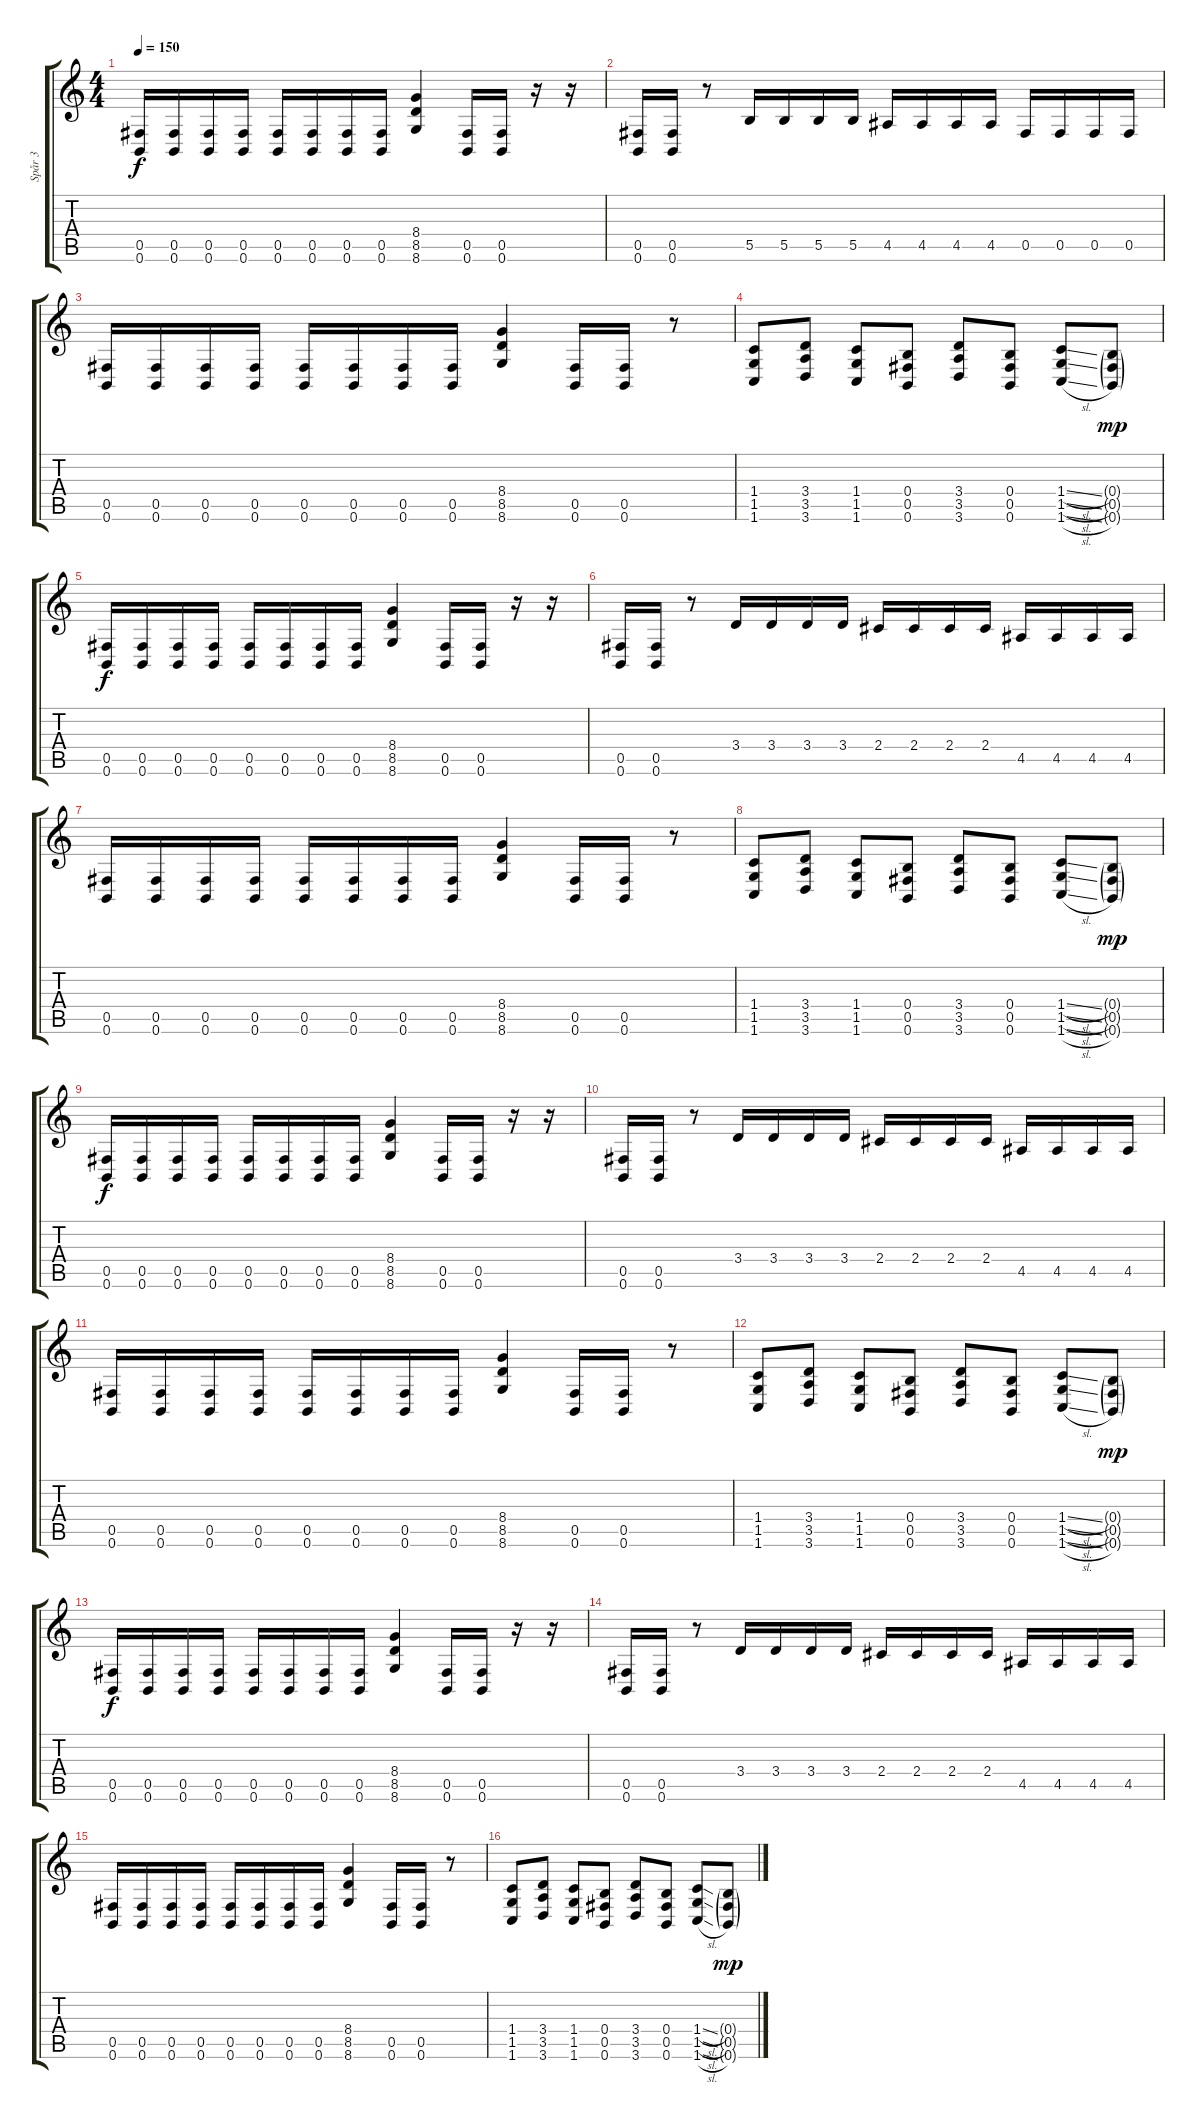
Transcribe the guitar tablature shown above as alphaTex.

\track ("Spår 3" "Spår 3") {instrument distortionguitar}
\staff {score tabs}
\tuning (Db4 Ab3 E3 B2 Gb2 B1) {hide}
\ts (4 4)
\tempo 150
\clef g2
\ks c
(0.5 0.6).16{dy f} (0.5 0.6).16 (0.5 0.6).16 (0.5 0.6).16 (0.5 0.6).16 (0.5 0.6).16 (0.5 0.6).16 (0.5 0.6).16 (8.4 8.5 8.6).4 (0.5 0.6).16 (0.5 0.6).16 r.16 r.16 |
(0.5 0.6).16 (0.5 0.6).16 r.8 5.5.16 5.5.16 5.5.16 5.5.16 4.5.16 4.5.16 4.5.16 4.5.16 0.5.16 0.5.16 0.5.16 0.5.16 |
(0.5 0.6).16 (0.5 0.6).16 (0.5 0.6).16 (0.5 0.6).16 (0.5 0.6).16 (0.5 0.6).16 (0.5 0.6).16 (0.5 0.6).16 (8.4 8.5 8.6).4 (0.5 0.6).16 (0.5 0.6).16 r.8 |
(1.4 1.5 1.6).8 (3.4 3.5 3.6).8 (1.4 1.5 1.6).8 (0.4 0.5 0.6).8 (3.4 3.5 3.6).8 (0.4 0.5 0.6).8 (1.4{sl} 1.5{sl} 1.6{sl}).8 (0.4{g} 0.5{g} 0.6{g}).8{dy mp} |
(0.5 0.6).16{dy f} (0.5 0.6).16 (0.5 0.6).16 (0.5 0.6).16 (0.5 0.6).16 (0.5 0.6).16 (0.5 0.6).16 (0.5 0.6).16 (8.4 8.5 8.6).4 (0.5 0.6).16 (0.5 0.6).16 r.16 r.16 |
(0.5 0.6).16 (0.5 0.6).16 r.8 3.4.16 3.4.16 3.4.16 3.4.16 2.4.16 2.4.16 2.4.16 2.4.16 4.5.16 4.5.16 4.5.16 4.5.16 |
(0.5 0.6).16 (0.5 0.6).16 (0.5 0.6).16 (0.5 0.6).16 (0.5 0.6).16 (0.5 0.6).16 (0.5 0.6).16 (0.5 0.6).16 (8.4 8.5 8.6).4 (0.5 0.6).16 (0.5 0.6).16 r.8 |
(1.4 1.5 1.6).8 (3.4 3.5 3.6).8 (1.4 1.5 1.6).8 (0.4 0.5 0.6).8 (3.4 3.5 3.6).8 (0.4 0.5 0.6).8 (1.4{sl} 1.5{sl} 1.6{sl}).8 (0.4{g} 0.5{g} 0.6{g}).8{dy mp} |
(0.5 0.6).16{dy f} (0.5 0.6).16 (0.5 0.6).16 (0.5 0.6).16 (0.5 0.6).16 (0.5 0.6).16 (0.5 0.6).16 (0.5 0.6).16 (8.4 8.5 8.6).4 (0.5 0.6).16 (0.5 0.6).16 r.16 r.16 |
(0.5 0.6).16 (0.5 0.6).16 r.8 3.4.16 3.4.16 3.4.16 3.4.16 2.4.16 2.4.16 2.4.16 2.4.16 4.5.16 4.5.16 4.5.16 4.5.16 |
(0.5 0.6).16 (0.5 0.6).16 (0.5 0.6).16 (0.5 0.6).16 (0.5 0.6).16 (0.5 0.6).16 (0.5 0.6).16 (0.5 0.6).16 (8.4 8.5 8.6).4 (0.5 0.6).16 (0.5 0.6).16 r.8 |
(1.4 1.5 1.6).8 (3.4 3.5 3.6).8 (1.4 1.5 1.6).8 (0.4 0.5 0.6).8 (3.4 3.5 3.6).8 (0.4 0.5 0.6).8 (1.4{sl} 1.5{sl} 1.6{sl}).8 (0.4{g} 0.5{g} 0.6{g}).8{dy mp} |
(0.5 0.6).16{dy f} (0.5 0.6).16 (0.5 0.6).16 (0.5 0.6).16 (0.5 0.6).16 (0.5 0.6).16 (0.5 0.6).16 (0.5 0.6).16 (8.4 8.5 8.6).4 (0.5 0.6).16 (0.5 0.6).16 r.16 r.16 |
(0.5 0.6).16 (0.5 0.6).16 r.8 3.4.16 3.4.16 3.4.16 3.4.16 2.4.16 2.4.16 2.4.16 2.4.16 4.5.16 4.5.16 4.5.16 4.5.16 |
(0.5 0.6).16 (0.5 0.6).16 (0.5 0.6).16 (0.5 0.6).16 (0.5 0.6).16 (0.5 0.6).16 (0.5 0.6).16 (0.5 0.6).16 (8.4 8.5 8.6).4 (0.5 0.6).16 (0.5 0.6).16 r.8 |
(1.4 1.5 1.6).8 (3.4 3.5 3.6).8 (1.4 1.5 1.6).8 (0.4 0.5 0.6).8 (3.4 3.5 3.6).8 (0.4 0.5 0.6).8 (1.4{sl} 1.5{sl} 1.6{sl}).8 (0.4{g} 0.5{g} 0.6{g}).8{dy mp}
